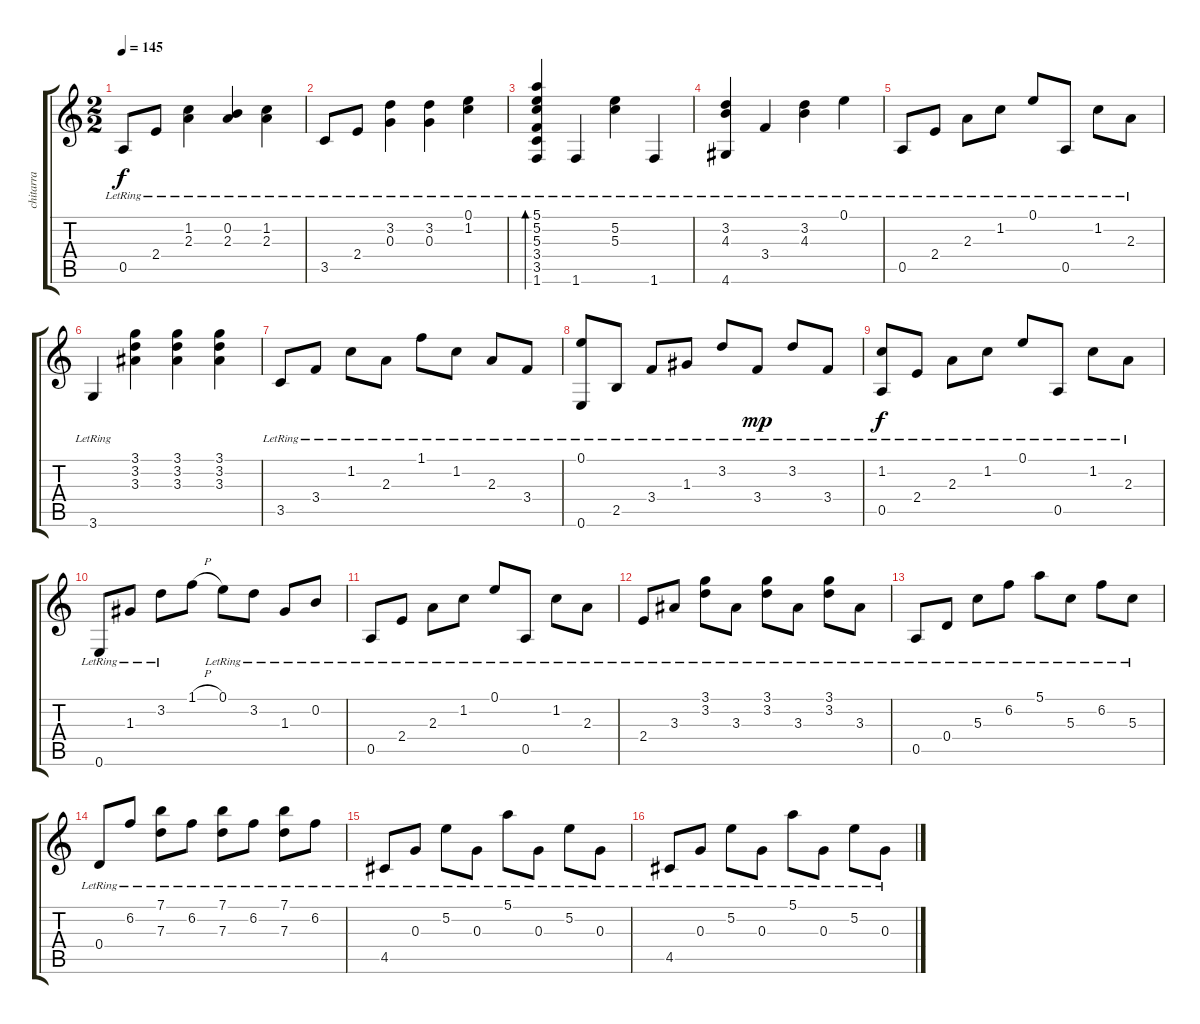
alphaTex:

\track ("chitarra" "chitarra") {instrument acousticguitarnylon}
\staff {score tabs}
\tuning (E4 B3 G3 D3 A2 E2) {hide}
\ts (2 2)
\tempo 145
\clef g2
\ks c
0.5{lr}.8{dy f} 2.4{lr}.8 (1.2{lr} 2.3{lr}).4 (0.2{lr} 2.3{lr}).4 (1.2{lr} 2.3{lr}).4 |
3.5{lr}.8 2.4{lr}.8 (3.2{lr} 0.3{lr}).4 (3.2{lr} 0.3{lr}).4 (0.1{lr} 1.2{lr}).4 |
(5.1{lr} 5.2{lr} 5.3{lr} 3.4{lr} 3.5{lr} 1.6{lr}).4{bd 240} 1.6{lr}.4 (5.2{lr} 5.3{lr}).4 1.6{lr}.4 |
(3.2{lr} 4.3{lr} 4.6{lr}).4 3.4{lr}.4 (3.2{lr} 4.3{lr}).4 0.1{lr}.4 |
0.5{lr}.8 2.4{lr}.8 2.3{lr}.8 1.2{lr}.8 0.1{lr}.8 0.5{lr}.8 1.2{lr}.8 2.3{lr}.8 |
3.6{lr}.4 (3.1 3.2 3.3).4 (3.1 3.2 3.3).4 (3.1 3.2 3.3).4 |
3.5{lr}.8 3.4{lr}.8 1.2{lr}.8 2.3{lr}.8 1.1{lr}.8 1.2{lr}.8 2.3{lr}.8 3.4{lr}.8 |
(0.1{lr} 0.6{lr}).8 2.5{lr}.8 3.4{lr}.8 1.3{lr}.8 3.2{lr}.8 3.4{lr}.8{dy mp} 3.2{lr}.8 3.4{lr}.8 |
(1.2{lr} 0.5{lr}).8{dy f} 2.4{lr}.8 2.3{lr}.8 1.2{lr}.8 0.1{lr}.8 0.5{lr}.8 1.2{lr}.8 2.3{lr}.8 |
0.6{lr}.8 1.3{lr}.8 3.2{lr}.8 1.1{h}.8 0.1{lr}.8 3.2{lr}.8 1.3{lr}.8 0.2{lr}.8 |
0.5{lr}.8 2.4{lr}.8 2.3{lr}.8 1.2{lr}.8 0.1{lr}.8 0.5{lr}.8 1.2{lr}.8 2.3{lr}.8 |
2.4{lr}.8 3.3{lr}.8 (3.1{lr} 3.2{lr}).8 3.3{lr}.8 (3.1{lr} 3.2{lr}).8 3.3{lr}.8 (3.1{lr} 3.2{lr}).8 3.3{lr}.8 |
0.5{lr}.8 0.4{lr}.8 5.3{lr}.8 6.2{lr}.8 5.1{lr}.8 5.3{lr}.8 6.2{lr}.8 5.3{lr}.8 |
0.4{lr}.8 6.2{lr}.8 (7.1{lr} 7.3{lr}).8 6.2{lr}.8 (7.1{lr} 7.3{lr}).8 6.2{lr}.8 (7.1{lr} 7.3{lr}).8 6.2{lr}.8 |
4.5{lr}.8 0.3{lr}.8 5.2{lr}.8 0.3{lr}.8 5.1{lr}.8 0.3{lr}.8 5.2{lr}.8 0.3{lr}.8 |
4.5{lr}.8 0.3{lr}.8 5.2{lr}.8 0.3{lr}.8 5.1{lr}.8 0.3{lr}.8 5.2{lr}.8 0.3{lr}.8
